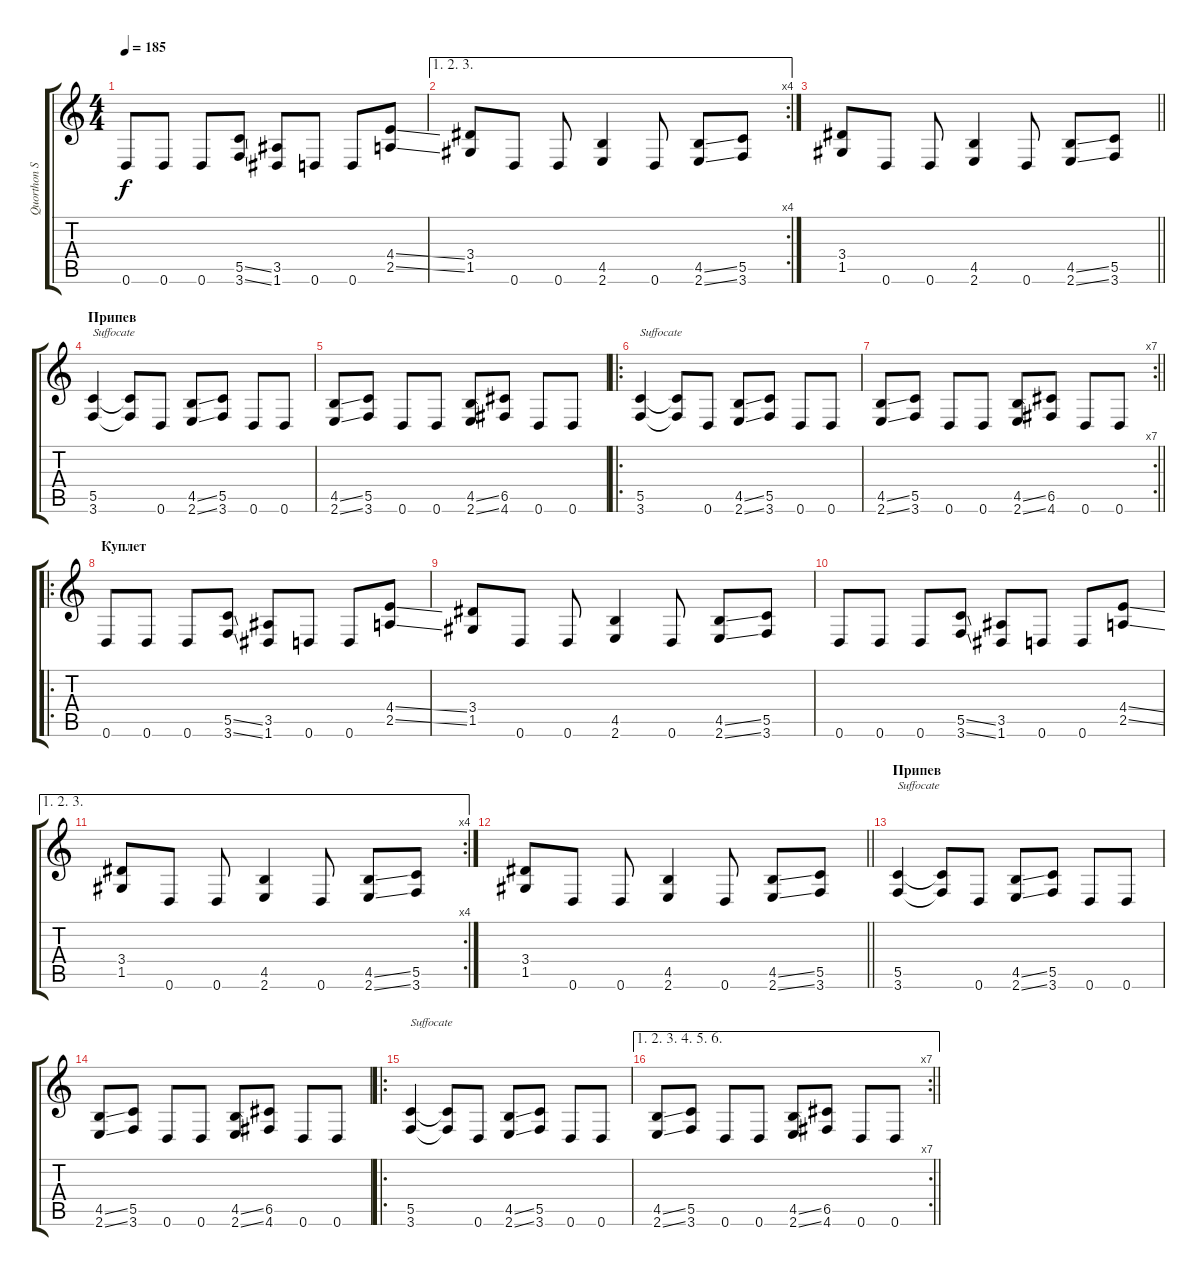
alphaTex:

\track ("Quorthon Seth" "Quorthon S") {instrument distortionguitar}
\staff {score tabs}
\tuning (D4 A3 F3 C3 G2 D2) {hide}
\ts (4 4)
\tempo 185
\clef g2
\ks c
0.6.8{dy f} 0.6.8 0.6.8 (5.5{ss} 3.6{ss}).8 (3.5 1.6).8 0.6.8 0.6.8 (4.4{ss} 2.5{ss}).8 |
\ae (1 2 3)
\rc 4
(3.4 1.5).8 0.6.8 0.6.8 (4.5 2.6).4 0.6.8 (4.5{ss} 2.6{ss}).8 (5.5 3.6).8 |
\barLineRight lightlight
(3.4 1.5).8 0.6.8 0.6.8 (4.5 2.6).4 0.6.8 (4.5{ss} 2.6{ss}).8 (5.5 3.6).8 |
\section ("" "Припев")
(5.5 3.6).4{txt "Suffocate"} (5.5{t} 3.6{t}).8 0.6.8 (4.5{ss} 2.6{ss}).8 (5.5 3.6).8 0.6.8 0.6.8 |
(4.5{ss} 2.6{ss}).8 (5.5 3.6).8 0.6.8 0.6.8 (4.5{ss} 2.6{ss}).8 (6.5 4.6).8 0.6.8 0.6.8 |
\ro
(5.5 3.6).4{txt "Suffocate"} (5.5{t} 3.6{t}).8 0.6.8 (4.5{ss} 2.6{ss}).8 (5.5 3.6).8 0.6.8 0.6.8 |
\rc 7
\barLineRight lightlight
(4.5{ss} 2.6{ss}).8 (5.5 3.6).8 0.6.8 0.6.8 (4.5{ss} 2.6{ss}).8 (6.5 4.6).8 0.6.8 0.6.8 |
\ro
\section ("" "Куплет")
0.6.8 0.6.8 0.6.8 (5.5{ss} 3.6{ss}).8 (3.5 1.6).8 0.6.8 0.6.8 (4.4{ss} 2.5{ss}).8 |
(3.4 1.5).8 0.6.8 0.6.8 (4.5 2.6).4 0.6.8 (4.5{ss} 2.6{ss}).8 (5.5 3.6).8 |
0.6.8 0.6.8 0.6.8 (5.5{ss} 3.6{ss}).8 (3.5 1.6).8 0.6.8 0.6.8 (4.4{ss} 2.5{ss}).8 |
\ae (1 2 3)
\rc 4
(3.4 1.5).8 0.6.8 0.6.8 (4.5 2.6).4 0.6.8 (4.5{ss} 2.6{ss}).8 (5.5 3.6).8 |
\barLineRight lightlight
(3.4 1.5).8 0.6.8 0.6.8 (4.5 2.6).4 0.6.8 (4.5{ss} 2.6{ss}).8 (5.5 3.6).8 |
\section ("" "Припев")
(5.5 3.6).4{txt "Suffocate"} (5.5{t} 3.6{t}).8 0.6.8 (4.5{ss} 2.6{ss}).8 (5.5 3.6).8 0.6.8 0.6.8 |
(4.5{ss} 2.6{ss}).8 (5.5 3.6).8 0.6.8 0.6.8 (4.5{ss} 2.6{ss}).8 (6.5 4.6).8 0.6.8 0.6.8 |
\ro
(5.5 3.6).4{txt "Suffocate"} (5.5{t} 3.6{t}).8 0.6.8 (4.5{ss} 2.6{ss}).8 (5.5 3.6).8 0.6.8 0.6.8 |
\ae (1 2 3 4 5 6)
\rc 7
\barLineRight lightlight
(4.5{ss} 2.6{ss}).8 (5.5 3.6).8 0.6.8 0.6.8 (4.5{ss} 2.6{ss}).8 (6.5 4.6).8 0.6.8 0.6.8
